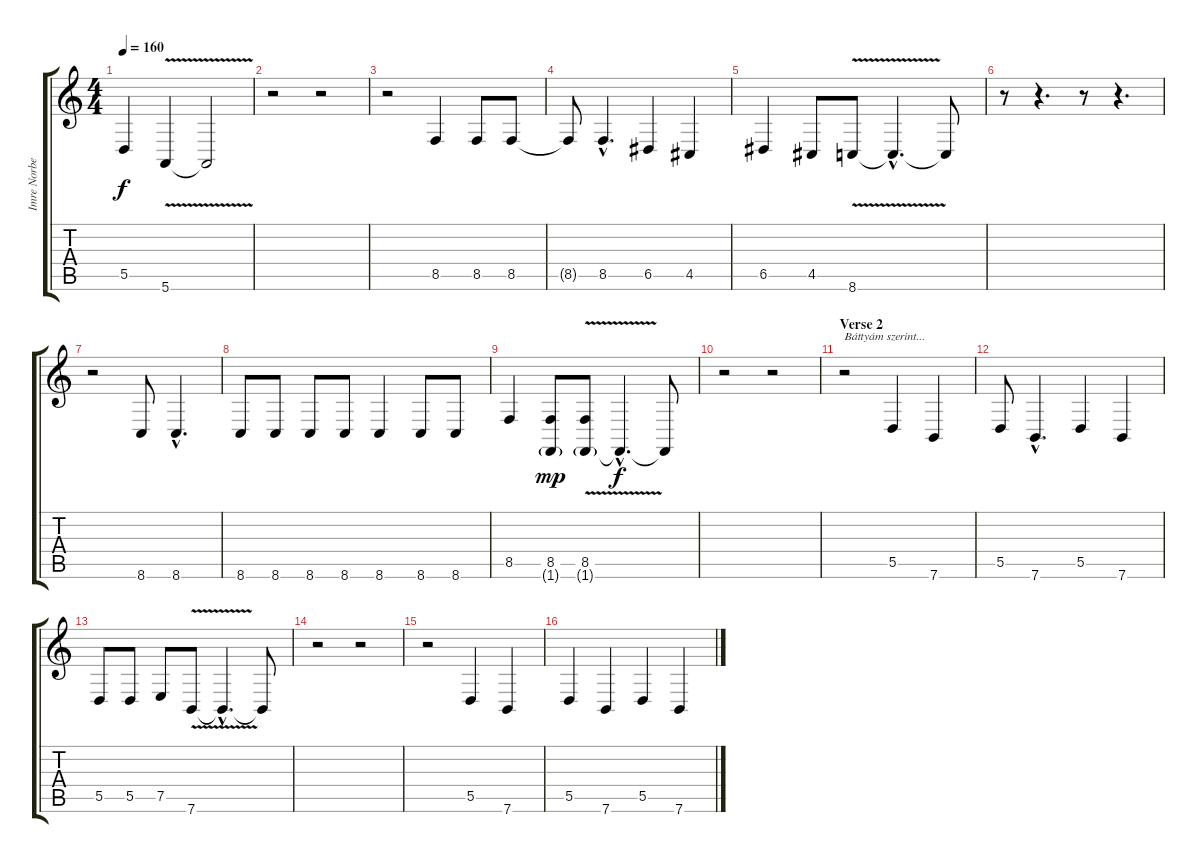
\track ("Imre Norbert" "Imre Norbe") {instrument englishhorn}
\staff {score tabs}
\tuning (E4 B3 G3 D3 A2 E2) {hide}
\ts (4 4)
\tempo 160
\clef g2
\ks c
5.5.4{dy f} 5.6{v}.4 5.6{t}.2 |
r.2 r.2 |
r.2 8.5.4 8.5.8 8.5.8 |
8.5{t}.8 8.5{hac}.4{d} 6.5.4 4.5.4 |
6.5.4 4.5.8 8.6{v}.8 8.6{hac t}.4{d} 8.6{t}.8 |
r.8 r.4{d} r.8 r.4{d} |
r.2 8.6.8 8.6{hac}.4{d} |
8.6.8 8.6.8 8.6.8 8.6.8 8.6.4 8.6.8 8.6.8 |
8.5.4 (8.5 1.6{g}).8{dy mp} (8.5 1.6{v g}).8 1.6{hac t}.4{d dy f} 1.6{t}.8 |
r.2 r.2 |
\section ("" "Verse 2")
r.2{txt "Báttyám szerint..."} 5.5.4 7.6.4 |
5.5.8 7.6{hac}.4{d} 5.5.4 7.6.4 |
5.5.8 5.5.8 7.5.8 7.6{v}.8 7.6{hac t}.4{d} 7.6{t}.8 |
r.2 r.2 |
r.2 5.5.4 7.6.4 |
5.5.4 7.6.4 5.5.4 7.6.4
